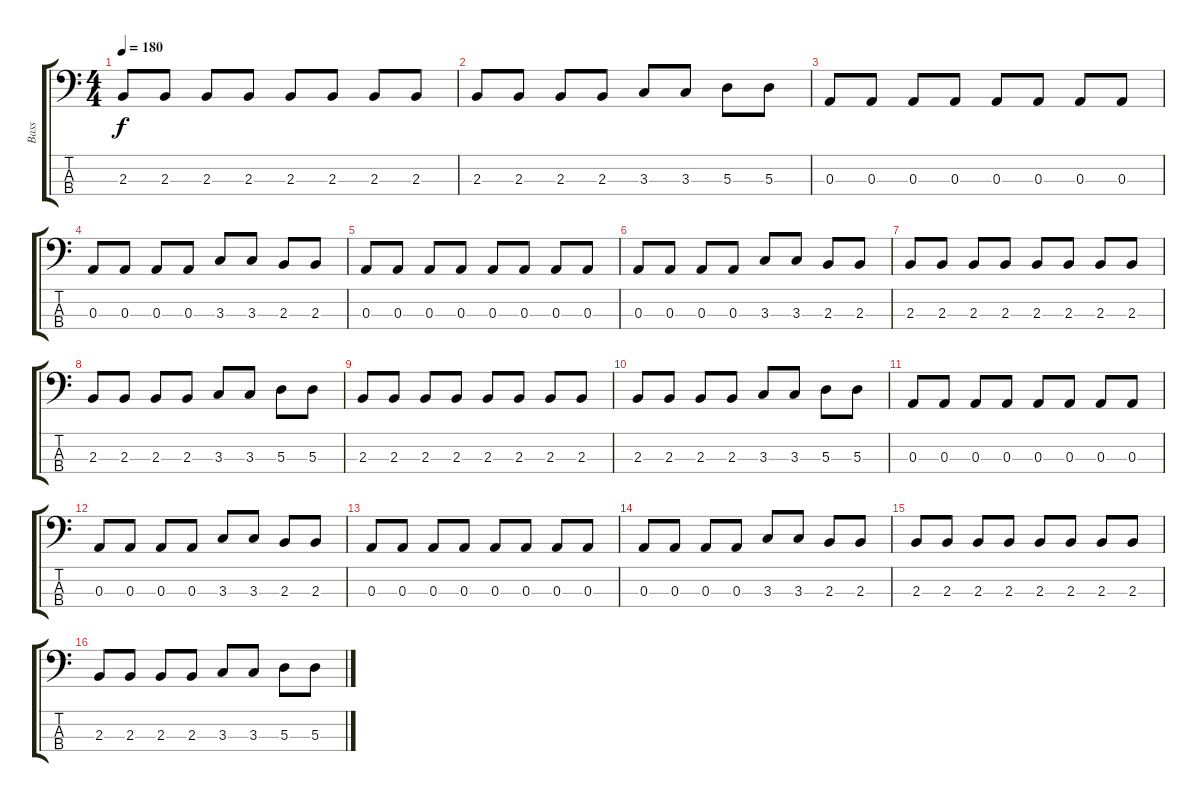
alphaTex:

\track ("Bass" "Bass") {instrument electricbasspick}
\staff {score tabs}
\tuning (G2 D2 A1 E1) {hide}
\ts (4 4)
\tempo 180
\clef f4
\ks c
2.3.8{dy f} 2.3.8 2.3.8 2.3.8 2.3.8 2.3.8 2.3.8 2.3.8 |
2.3.8 2.3.8 2.3.8 2.3.8 3.3.8 3.3.8 5.3.8 5.3.8 |
0.3.8 0.3.8 0.3.8 0.3.8 0.3.8 0.3.8 0.3.8 0.3.8 |
0.3.8 0.3.8 0.3.8 0.3.8 3.3.8 3.3.8 2.3.8 2.3.8 |
0.3.8 0.3.8 0.3.8 0.3.8 0.3.8 0.3.8 0.3.8 0.3.8 |
0.3.8 0.3.8 0.3.8 0.3.8 3.3.8 3.3.8 2.3.8 2.3.8 |
2.3.8 2.3.8 2.3.8 2.3.8 2.3.8 2.3.8 2.3.8 2.3.8 |
2.3.8 2.3.8 2.3.8 2.3.8 3.3.8 3.3.8 5.3.8 5.3.8 |
2.3.8 2.3.8 2.3.8 2.3.8 2.3.8 2.3.8 2.3.8 2.3.8 |
2.3.8 2.3.8 2.3.8 2.3.8 3.3.8 3.3.8 5.3.8 5.3.8 |
0.3.8 0.3.8 0.3.8 0.3.8 0.3.8 0.3.8 0.3.8 0.3.8 |
0.3.8 0.3.8 0.3.8 0.3.8 3.3.8 3.3.8 2.3.8 2.3.8 |
0.3.8 0.3.8 0.3.8 0.3.8 0.3.8 0.3.8 0.3.8 0.3.8 |
0.3.8 0.3.8 0.3.8 0.3.8 3.3.8 3.3.8 2.3.8 2.3.8 |
2.3.8 2.3.8 2.3.8 2.3.8 2.3.8 2.3.8 2.3.8 2.3.8 |
2.3.8 2.3.8 2.3.8 2.3.8 3.3.8 3.3.8 5.3.8 5.3.8
